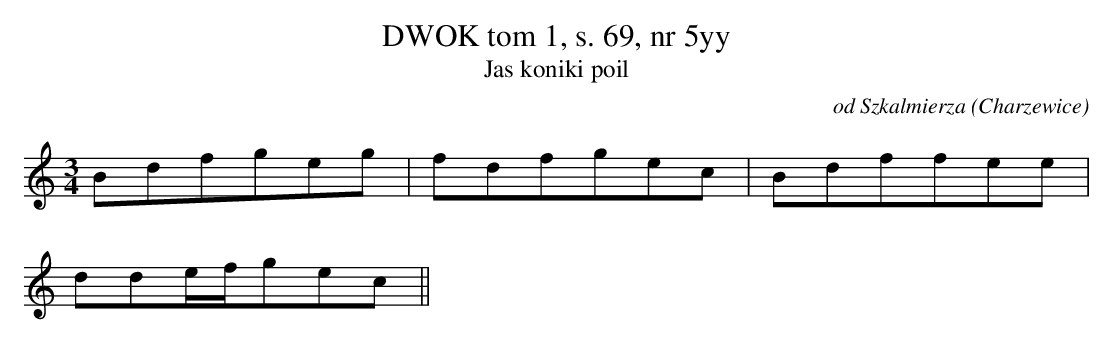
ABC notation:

X:1
T: DWOK tom 1, s. 69, nr 5yy
T: Jas koniki poil
O: od Szkalmierza (Charzewice)
M: 3/4
L: 1/16
K: C
B2d2f2g2e2g2 | f2d2f2g2e2c2 | B2d2f2f2e2e2 |
d2d2efg2e2c2||
